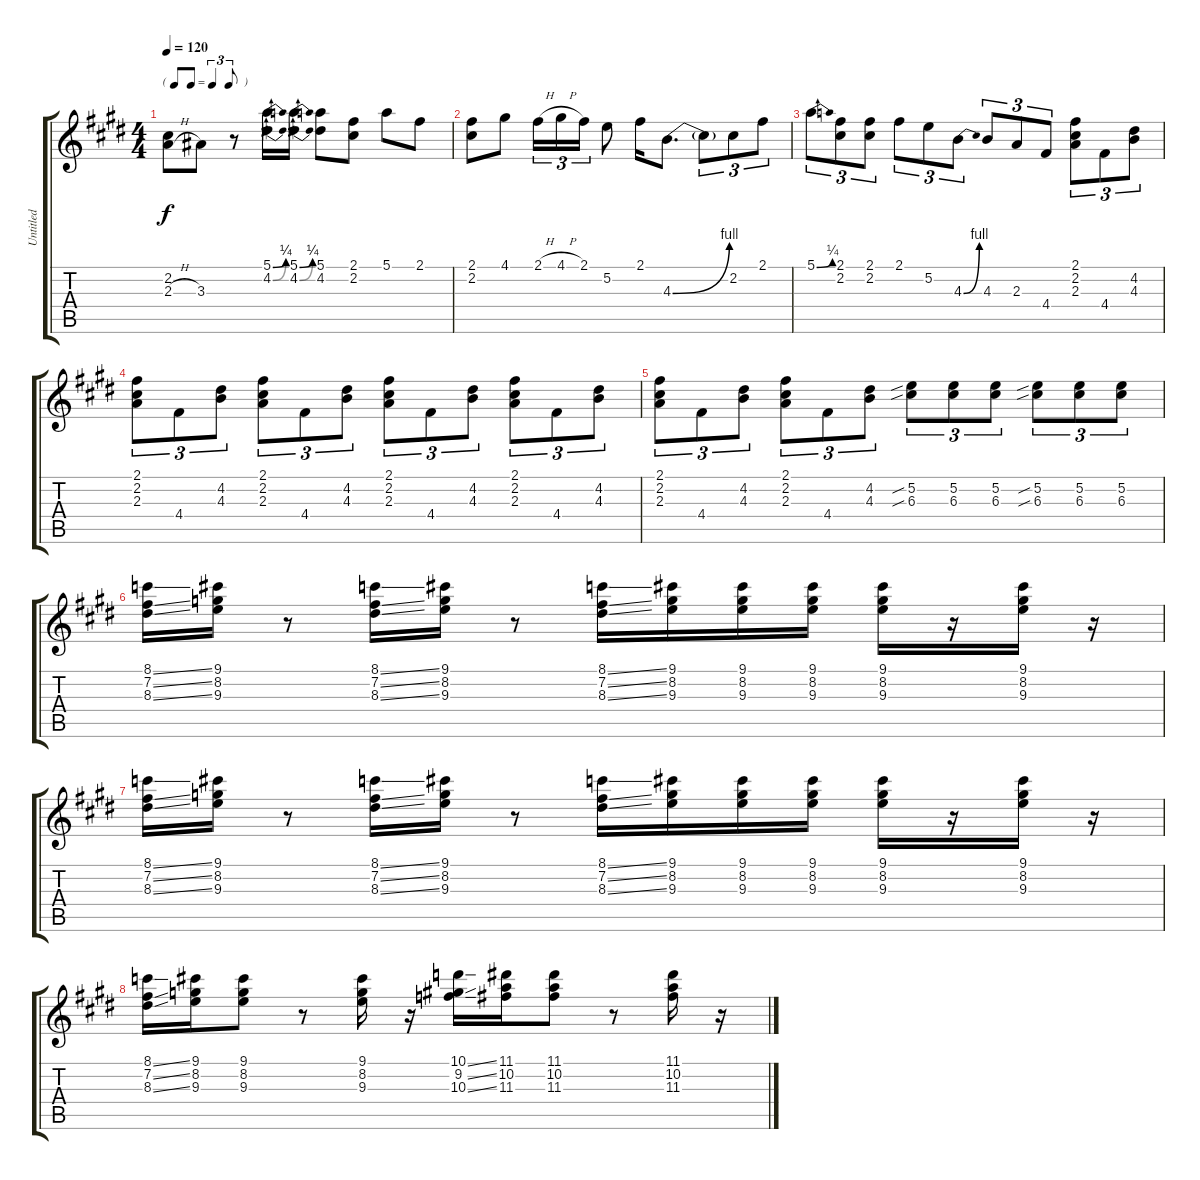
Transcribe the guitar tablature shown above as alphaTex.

\track ("Untitled" "Untitled") {instrument electricguitarjazz}
\staff {score tabs}
\tuning (E4 B3 G3 D3 A2 E2) {hide}
\ts (4 4)
\tf triplet8th
\tempo 120
\clef g2
\ks c#minor
(2.2 2.3{h}).8{dy f} 3.3.8 r.8 (5.1{be (bend 0 0 60 1)} 4.2{be (bend 0 0 60 1)}).16 (5.1{be (bend 0 0 60 1)} 4.2{be (bend 0 0 60 1)}).16 (5.1 4.2).8 (2.1 2.2).8 5.1.8 2.1.8 |
\ks e
(2.1 2.2).8 4.1.8 2.1{h}.16{tu (3 2)} 4.1{h}.16{tu (3 2)} 2.1.16{tu (3 2)} 5.2.8 2.1.16 4.3{be (bend 0 0 60 4)}.8{d} 4.3{t}.8{tu (3 2)} 2.2.8{tu (3 2)} 2.1.8{tu (3 2)} |
\ks c#minor
5.1{be (bend 0 0 60 1)}.8{tu (3 2)} (2.1 2.2).8{tu (3 2)} (2.1 2.2).8{tu (3 2)} 2.1.8{tu (3 2)} 5.2.8{tu (3 2)} 4.3{be (bend 0 0 60 4)}.8{tu (3 2)} 4.3.8{tu (3 2)} 2.3.8{tu (3 2)} 4.4.8{tu (3 2)} (2.1 2.2 2.3).8{tu (3 2)} 4.4.8{tu (3 2)} (4.2 4.3).8{tu (3 2)} |
(2.1 2.2 2.3).8{tu (3 2)} 4.4.8{tu (3 2)} (4.2 4.3).8{tu (3 2)} (2.1 2.2 2.3).8{tu (3 2)} 4.4.8{tu (3 2)} (4.2 4.3).8{tu (3 2)} (2.1 2.2 2.3).8{tu (3 2)} 4.4.8{tu (3 2)} (4.2 4.3).8{tu (3 2)} (2.1 2.2 2.3).8{tu (3 2)} 4.4.8{tu (3 2)} (4.2 4.3).8{tu (3 2)} |
(2.1 2.2 2.3).8{tu (3 2)} 4.4.8{tu (3 2)} (4.2 4.3).8{tu (3 2)} (2.1 2.2 2.3).8{tu (3 2)} 4.4.8{tu (3 2)} (4.2 4.3).8{tu (3 2)} (5.2{sib} 6.3{sib}).8{tu (3 2)} (5.2 6.3).8{tu (3 2)} (5.2 6.3).8{tu (3 2)} (5.2{sib} 6.3{sib}).8{tu (3 2)} (5.2 6.3).8{tu (3 2)} (5.2 6.3).8{tu (3 2)} |
\ks e
(8.1{ss} 7.2{ss} 8.3{ss}).16 (9.1 8.2 9.3).16 r.8 (8.1{ss} 7.2{ss} 8.3{ss}).16 (9.1 8.2 9.3).16 r.8 (8.1{ss} 7.2{ss} 8.3{ss}).16 (9.1 8.2 9.3).16 (9.1 8.2 9.3).16 (9.1 8.2 9.3).16 (9.1 8.2 9.3).16 r.16 (9.1 8.2 9.3).16 r.16 |
\ks c#minor
(8.1{ss} 7.2{ss} 8.3{ss}).16 (9.1 8.2 9.3).16 r.8 (8.1{ss} 7.2{ss} 8.3{ss}).16 (9.1 8.2 9.3).16 r.8 (8.1{ss} 7.2{ss} 8.3{ss}).16 (9.1 8.2 9.3).16 (9.1 8.2 9.3).16 (9.1 8.2 9.3).16 (9.1 8.2 9.3).16 r.16 (9.1 8.2 9.3).16 r.16 |
\ks e
(8.1{ss} 7.2{ss} 8.3{ss}).16 (9.1 8.2 9.3).16 (9.1 8.2 9.3).8 r.8 (9.1 8.2 9.3).16 r.16 (10.1{ss} 9.2{ss} 10.3{ss}).16 (11.1 10.2 11.3).16 (11.1 10.2 11.3).8 r.8 (11.1 10.2 11.3).16 r.16
